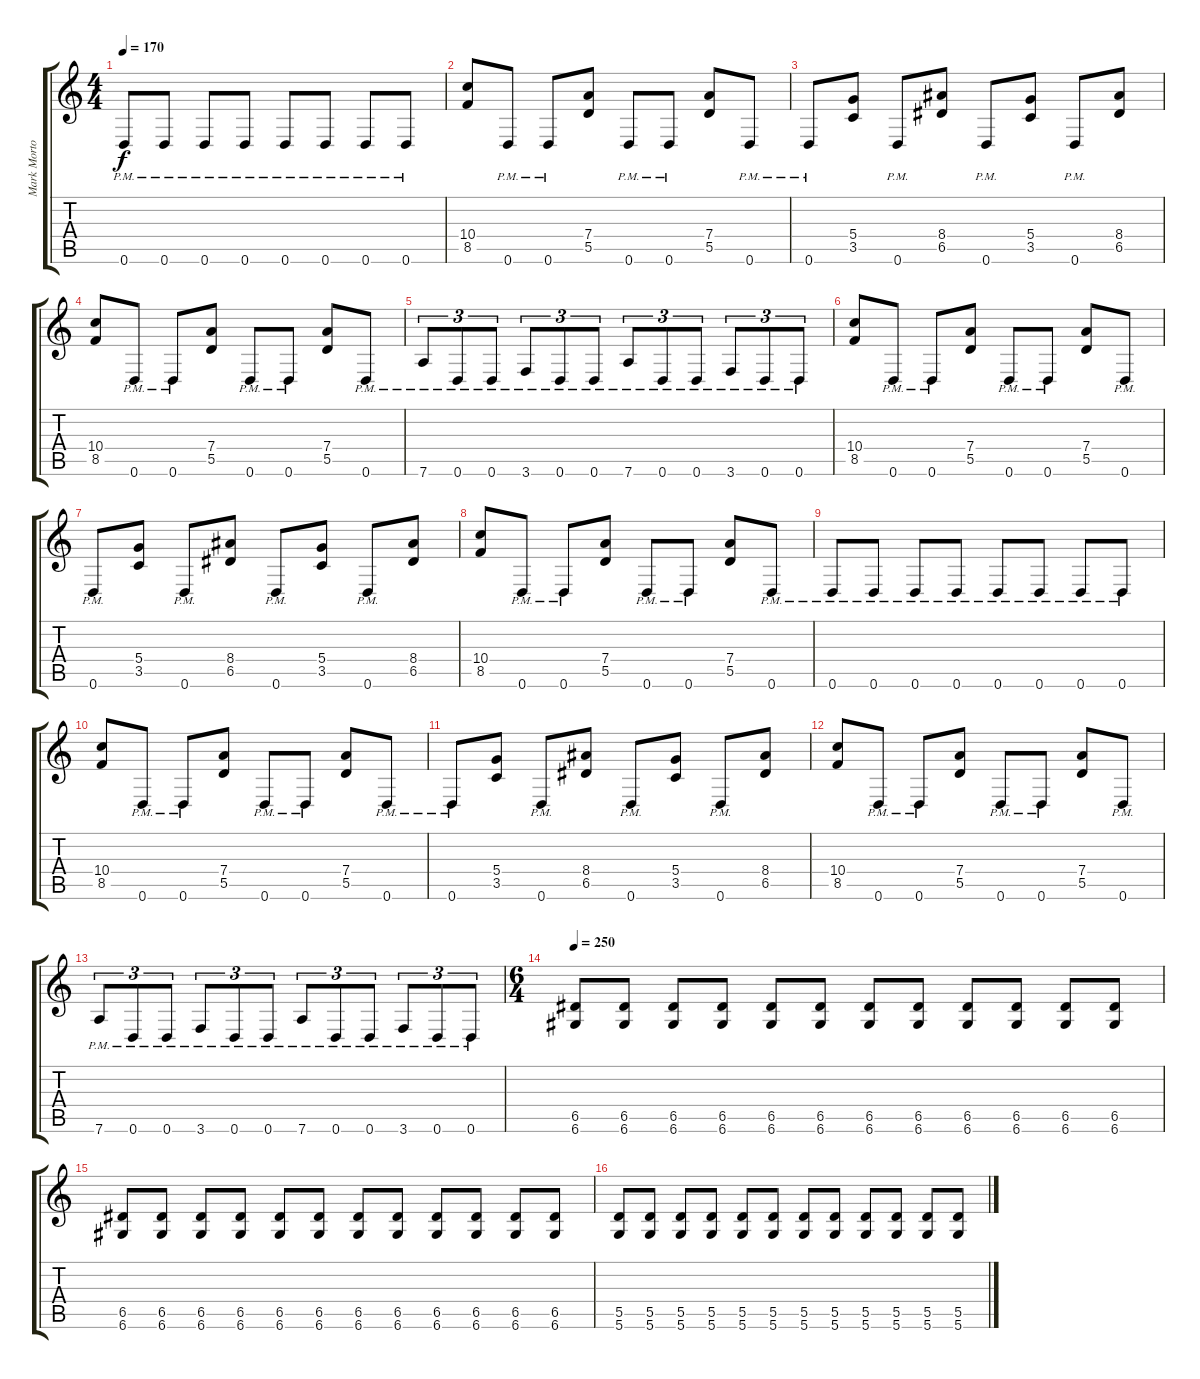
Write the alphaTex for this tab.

\track ("Mark Morton" "Mark Morto") {instrument distortionguitar}
\staff {score tabs}
\tuning (E4 B3 G3 D3 A2 D2) {hide}
\ts (4 4)
\tempo 170
\clef g2
\ks c
0.6{pm}.8{dy f} 0.6{pm}.8 0.6{pm}.8 0.6{pm}.8 0.6{pm}.8 0.6{pm}.8 0.6{pm}.8 0.6{pm}.8 |
(10.4 8.5).8 0.6{pm}.8 0.6{pm}.8 (7.4 5.5).8 0.6{pm}.8 0.6{pm}.8 (7.4 5.5).8 0.6{pm}.8 |
0.6{pm}.8 (5.4 3.5).8 0.6{pm}.8 (8.4 6.5).8 0.6{pm}.8 (5.4 3.5).8 0.6{pm}.8 (8.4 6.5).8 |
(10.4 8.5).8 0.6{pm}.8 0.6{pm}.8 (7.4 5.5).8 0.6{pm}.8 0.6{pm}.8 (7.4 5.5).8 0.6{pm}.8 |
7.6{pm}.8{tu (3 2)} 0.6{pm}.8{tu (3 2)} 0.6{pm}.8{tu (3 2)} 3.6{pm}.8{tu (3 2)} 0.6{pm}.8{tu (3 2)} 0.6{pm}.8{tu (3 2)} 7.6{pm}.8{tu (3 2)} 0.6{pm}.8{tu (3 2)} 0.6{pm}.8{tu (3 2)} 3.6{pm}.8{tu (3 2)} 0.6{pm}.8{tu (3 2)} 0.6{pm}.8{tu (3 2)} |
(10.4 8.5).8 0.6{pm}.8 0.6{pm}.8 (7.4 5.5).8 0.6{pm}.8 0.6{pm}.8 (7.4 5.5).8 0.6{pm}.8 |
0.6{pm}.8 (5.4 3.5).8 0.6{pm}.8 (8.4 6.5).8 0.6{pm}.8 (5.4 3.5).8 0.6{pm}.8 (8.4 6.5).8 |
(10.4 8.5).8 0.6{pm}.8 0.6{pm}.8 (7.4 5.5).8 0.6{pm}.8 0.6{pm}.8 (7.4 5.5).8 0.6{pm}.8 |
0.6{pm}.8 0.6{pm}.8 0.6{pm}.8 0.6{pm}.8 0.6{pm}.8 0.6{pm}.8 0.6{pm}.8 0.6{pm}.8 |
(10.4 8.5).8 0.6{pm}.8 0.6{pm}.8 (7.4 5.5).8 0.6{pm}.8 0.6{pm}.8 (7.4 5.5).8 0.6{pm}.8 |
0.6{pm}.8 (5.4 3.5).8 0.6{pm}.8 (8.4 6.5).8 0.6{pm}.8 (5.4 3.5).8 0.6{pm}.8 (8.4 6.5).8 |
(10.4 8.5).8 0.6{pm}.8 0.6{pm}.8 (7.4 5.5).8 0.6{pm}.8 0.6{pm}.8 (7.4 5.5).8 0.6{pm}.8 |
7.6{pm}.8{tu (3 2)} 0.6{pm}.8{tu (3 2)} 0.6{pm}.8{tu (3 2)} 3.6{pm}.8{tu (3 2)} 0.6{pm}.8{tu (3 2)} 0.6{pm}.8{tu (3 2)} 7.6{pm}.8{tu (3 2)} 0.6{pm}.8{tu (3 2)} 0.6{pm}.8{tu (3 2)} 3.6{pm}.8{tu (3 2)} 0.6{pm}.8{tu (3 2)} 0.6{pm}.8{tu (3 2)} |
\ts (6 4)
\tempo 250
(6.5 6.6).8{volume 13} (6.5 6.6).8 (6.5 6.6).8 (6.5 6.6).8 (6.5 6.6).8 (6.5 6.6).8 (6.5 6.6).8 (6.5 6.6).8 (6.5 6.6).8 (6.5 6.6).8 (6.5 6.6).8 (6.5 6.6).8 |
(6.5 6.6).8 (6.5 6.6).8 (6.5 6.6).8 (6.5 6.6).8 (6.5 6.6).8 (6.5 6.6).8 (6.5 6.6).8 (6.5 6.6).8 (6.5 6.6).8 (6.5 6.6).8 (6.5 6.6).8 (6.5 6.6).8 |
(5.5 5.6).8 (5.5 5.6).8 (5.5 5.6).8 (5.5 5.6).8 (5.5 5.6).8 (5.5 5.6).8 (5.5 5.6).8 (5.5 5.6).8 (5.5 5.6).8 (5.5 5.6).8 (5.5 5.6).8 (5.5 5.6).8
